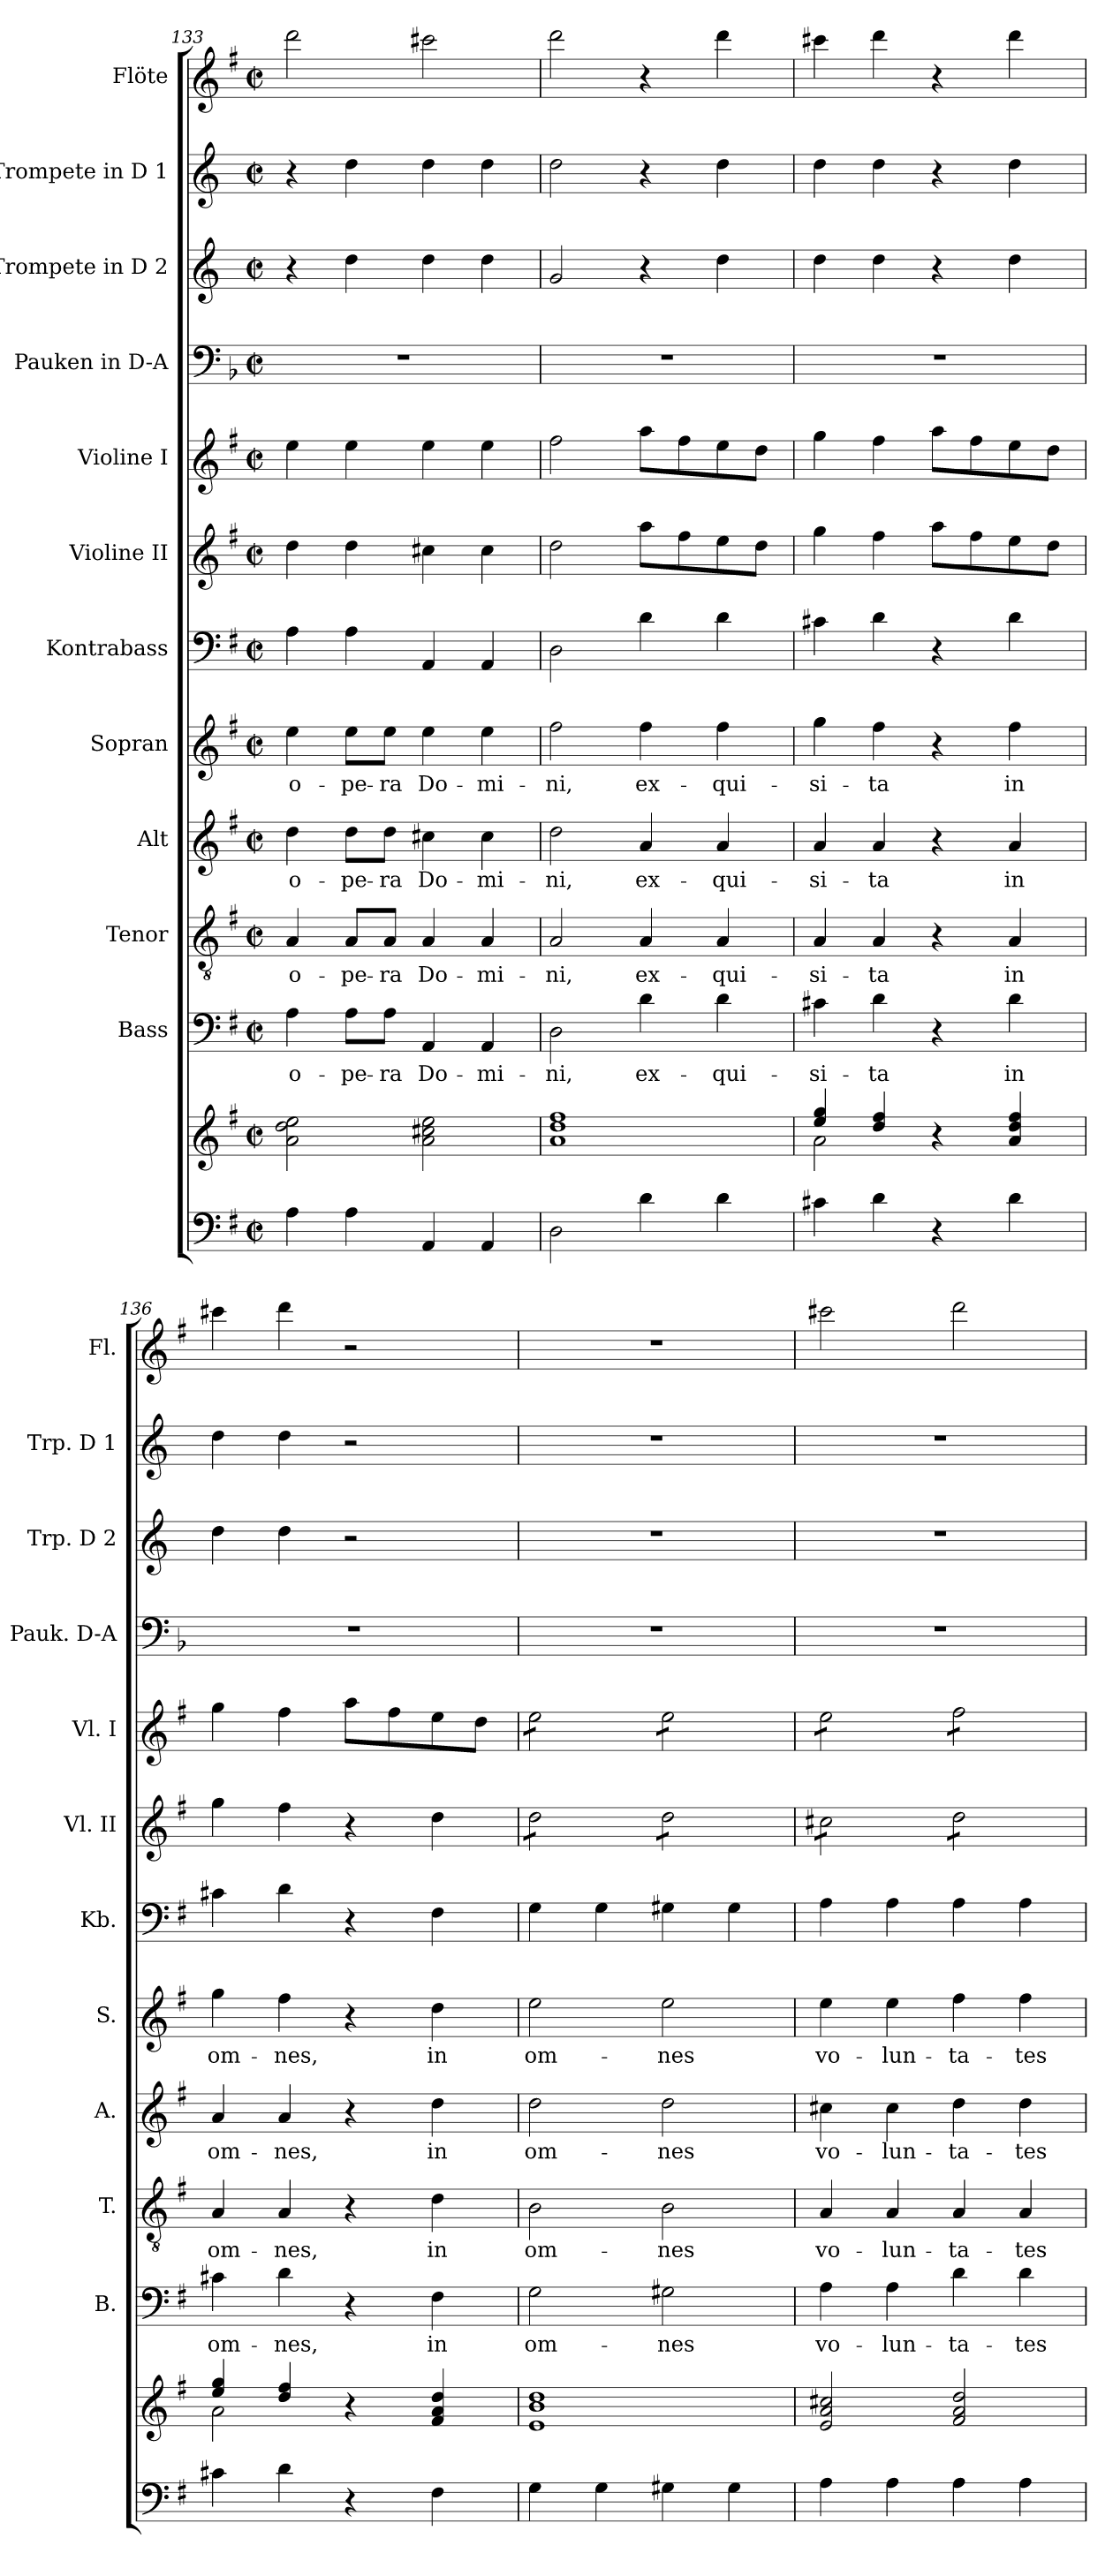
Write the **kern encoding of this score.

**kern	**kern	**kern	**text	**kern	**text	**kern	**text	**kern	**text	**kern	**kern	**kern	**kern	**kern	**kern	**kern
*part12	*part12	*part11	*part11	*part10	*part10	*part9	*part9	*part8	*part8	*part7	*part6	*part5	*part4	*part3	*part2	*part1
*staff13	*staff12	*staff11	*staff11	*staff10	*staff10	*staff9	*staff9	*staff8	*staff8	*staff7	*staff6	*staff5	*staff4	*staff3	*staff2	*staff1
*	*	*I"Bass	*	*I"Tenor	*	*I"Alt	*	*I"Sopran	*	*I"Kontrabass	*I"Violine II	*I"Violine I	*I"Pauken in D-A	*I"Trompete in D 2	*I"Trompete in D 1	*I"Flöte
*	*	*I'B.	*	*I'T.	*	*I'A.	*	*I'S.	*	*I'Kb.	*I'Vl. II	*I'Vl. I	*I'Pauk. D-A	*I'Trp. D 2	*I'Trp. D 1	*I'Fl.
*clefF4	*clefG2	*clefF4	*	*clefGv2	*	*clefG2	*	*clefG2	*	*clefF4	*clefG2	*clefG2	*clefF4	*clefG2	*clefG2	*clefG2
*	*	*	*	*	*	*	*	*	*	*ITrd7c12	*	*	*ITrd-1c-2	*ITrd3c5	*ITrd3c5	*
*k[f#]	*k[f#]	*k[f#]	*	*k[f#]	*	*k[f#]	*	*k[f#]	*	*k[f#]	*k[f#]	*k[f#]	*k[f#]	*k[f#]	*k[f#]	*k[f#]
*G:	*G:	*G:	*	*G:	*	*G:	*	*G:	*	*G:	*G:	*G:	*G:	*G:	*G:	*G:
*M2/2	*M2/2	*M2/2	*	*M2/2	*	*M2/2	*	*M2/2	*	*M2/2	*M2/2	*M2/2	*M2/2	*M2/2	*M2/2	*M2/2
*met(c|)	*met(c|)	*met(c|)	*	*met(c|)	*	*met(c|)	*	*met(c|)	*	*met(c|)	*met(c|)	*met(c|)	*met(c|)	*met(c|)	*met(c|)	*met(c|)
=133	=133	=133	=133	=133	=133	=133	=133	=133	=133	=133	=133	=133	=133	=133	=133	=133
!	!	!	!LO:LY:b	!	!LO:LY:b	!	!LO:LY:b	!	!LO:LY:b	!	!	!	!	!	!	!
4A\	2a\ 2dd\ 2ee\	4A\	o-	4A/	o-	4dd\	o-	4ee\	o-	4AA\	4dd\	4ee\	1r	4r	4r	2ddd\
!	!	!	!LO:LY:b	!	!LO:LY:b	!	!LO:LY:b	!	!LO:LY:b	!	!	!	!	!	!	!
4A\	.	8A\L	-pe-	8A/L	-pe-	8dd\L	-pe-	8ee\L	-pe-	4AA\	4dd\	4ee\	.	4a\	4a\	.
!	!	!	!LO:LY:b	!	!LO:LY:b	!	!LO:LY:b	!	!LO:LY:b	!	!	!	!	!	!	!
.	.	8A\J	-ra	8A/J	-ra	8dd\J	-ra	8ee\J	-ra	.	.	.	.	.	.	.
!	!	!	!LO:LY:b	!	!LO:LY:b	!	!LO:LY:b	!	!LO:LY:b	!	!	!	!	!	!	!
4AA/	2a\ 2cc#X\ 2ee\	4AA/	Do-	4A/	Do-	4cc#X\	Do-	4ee\	Do-	4AAA/	4cc#X\	4ee\	.	4a\	4a\	2ccc#X\
!	!	!	!LO:LY:b	!	!LO:LY:b	!	!LO:LY:b	!	!LO:LY:b	!	!	!	!	!	!	!
4AA/	.	4AA/	-mi-	4A/	-mi-	4cc#\	-mi-	4ee\	-mi-	4AAA/	4cc#\	4ee\	.	4a\	4a\	.
!!LO:PB:g=z
=134	=134	=134	=134	=134	=134	=134	=134	=134	=134	=134	=134	=134	=134	=134	=134	=134
!	!	!	!LO:LY:b	!	!LO:LY:b	!	!LO:LY:b	!	!LO:LY:b	!	!	!	!	!	!	!
2D\	1a 1dd 1ff#	2D\	-ni,	2A/	-ni,	2dd\	-ni,	2ff#\	-ni,	2DD\	2dd\	2ff#\	1r	2d/	2a\	2ddd\
!	!	!	!LO:LY:b	!	!LO:LY:b	!	!LO:LY:b	!	!LO:LY:b	!	!	!	!	!	!	!
4d\	.	4d\	ex-	4A/	ex-	4a/	ex-	4ff#\	ex-	4D\	8aa\L	8aa\L	.	4r	4r	4r
.	.	.	.	.	.	.	.	.	.	.	8ff#\	8ff#\	.	.	.	.
!	!	!	!LO:LY:b	!	!LO:LY:b	!	!LO:LY:b	!	!LO:LY:b	!	!	!	!	!	!	!
4d\	.	4d\	-qui-	4A/	-qui-	4a/	-qui-	4ff#\	-qui-	4D\	8ee\	8ee\	.	4a\	4a\	4ddd\
.	.	.	.	.	.	.	.	.	.	.	8dd\J	8dd\J	.	.	.	.
=135	=135	=135	=135	=135	=135	=135	=135	=135	=135	=135	=135	=135	=135	=135	=135	=135
*	*^	*	*	*	*	*	*	*	*	*	*	*	*	*	*	*
!	!	!	!	!LO:LY:b	!	!LO:LY:b	!	!LO:LY:b	!	!LO:LY:b	!	!	!	!	!	!	!
4c#X\	4ee/ 4gg/	2a\	4c#X\	-si-	4A/	-si-	4a/	-si-	4gg\	-si-	4C#X\	4gg\	4gg\	1r	4a\	4a\	4ccc#X\
!	!	!	!	!LO:LY:b	!	!LO:LY:b	!	!LO:LY:b	!	!LO:LY:b	!	!	!	!	!	!	!
4d\	4dd/ 4ff#/	.	4d\	-ta	4A/	-ta	4a/	-ta	4ff#\	-ta	4D\	4ff#\	4ff#\	.	4a\	4a\	4ddd\
4r	4r	2ryy	4r	.	4r	.	4r	.	4r	.	4r	8aa\L	8aa\L	.	4r	4r	4r
.	.	.	.	.	.	.	.	.	.	.	.	8ff#\	8ff#\	.	.	.	.
!	!	!	!	!LO:LY:b	!	!LO:LY:b	!	!LO:LY:b	!	!LO:LY:b	!	!	!	!	!	!	!
4d\	4a/ 4dd/ 4ff#/	.	4d\	in	4A/	in	4a/	in	4ff#\	in	4D\	8ee\	8ee\	.	4a\	4a\	4ddd\
.	.	.	.	.	.	.	.	.	.	.	.	8dd\J	8dd\J	.	.	.	.
=136	=136	=136	=136	=136	=136	=136	=136	=136	=136	=136	=136	=136	=136	=136	=136	=136	=136
!	!	!	!	!LO:LY:b	!	!LO:LY:b	!	!LO:LY:b	!	!LO:LY:b	!	!	!	!	!	!	!
4c#X\	4ee/ 4gg/	2a\	4c#X\	om-	4A/	om-	4a/	om-	4gg\	om-	4C#X\	4gg\	4gg\	1r	4a\	4a\	4ccc#X\
!	!	!	!	!LO:LY:b	!	!LO:LY:b	!	!LO:LY:b	!	!LO:LY:b	!	!	!	!	!	!	!
4d\	4dd/ 4ff#/	.	4d\	-nes,	4A/	-nes,	4a/	-nes,	4ff#\	-nes,	4D\	4ff#\	4ff#\	.	4a\	4a\	4ddd\
4r	4r	2ryy	4r	.	4r	.	4r	.	4r	.	4r	4r	8aa\L	.	2r	2r	2r
.	.	.	.	.	.	.	.	.	.	.	.	.	8ff#\	.	.	.	.
!	!	!	!	!LO:LY:b	!	!LO:LY:b	!	!LO:LY:b	!	!LO:LY:b	!	!	!	!	!	!	!
4F#\	4f#/ 4a/ 4dd/	.	4F#\	in	4d\	in	4dd\	in	4dd\	in	4FF#\	4dd\	8ee\	.	.	.	.
.	.	.	.	.	.	.	.	.	.	.	.	.	8dd\J	.	.	.	.
*	*v	*v	*	*	*	*	*	*	*	*	*	*	*	*	*	*	*
=137	=137	=137	=137	=137	=137	=137	=137	=137	=137	=137	=137	=137	=137	=137	=137	=137
!	!	!	!LO:LY:b	!	!LO:LY:b	!	!LO:LY:b	!	!LO:LY:b	!	!	!	!	!	!	!
*	*	*	*	*	*	*	*	*	*	*	*tremolo	*	*	*	*	*
*	*	*	*	*	*	*	*	*	*	*	*	*tremolo	*	*	*	*
4G\	1e 1b 1dd	2G\	om-	2B\	om-	2dd\	om-	2ee\	om-	4GG\	8dd\L	8ee\L	1r	1r	1r	1r
.	.	.	.	.	.	.	.	.	.	.	8dd\	8ee\	.	.	.	.
4G\	.	.	.	.	.	.	.	.	.	4GG\	8dd\	8ee\	.	.	.	.
.	.	.	.	.	.	.	.	.	.	.	8dd\J	8ee\J	.	.	.	.
!	!	!	!LO:LY:b	!	!LO:LY:b	!	!LO:LY:b	!	!LO:LY:b	!	!	!	!	!	!	!
4G#X\	.	2G#X\	-nes	2B\	-nes	2dd\	-nes	2ee\	-nes	4GG#X\	8dd\L	8ee\L	.	.	.	.
.	.	.	.	.	.	.	.	.	.	.	8dd\	8ee\	.	.	.	.
4G#\	.	.	.	.	.	.	.	.	.	4GG#\	8dd\	8ee\	.	.	.	.
.	.	.	.	.	.	.	.	.	.	.	8dd\J	8ee\J	.	.	.	.
=138	=138	=138	=138	=138	=138	=138	=138	=138	=138	=138	=138	=138	=138	=138	=138	=138
!	!	!	!LO:LY:b	!	!LO:LY:b	!	!LO:LY:b	!	!LO:LY:b	!	!	!	!	!	!	!
4A\	2e/ 2a/ 2cc#X/	4A\	vo-	4A/	vo-	4cc#X\	vo-	4ee\	vo-	4AA\	8cc#X\L	8ee\L	1r	1r	1r	2ccc#X\
.	.	.	.	.	.	.	.	.	.	.	8cc#X\	8ee\	.	.	.	.
!	!	!	!LO:LY:b	!	!LO:LY:b	!	!LO:LY:b	!	!LO:LY:b	!	!	!	!	!	!	!
4A\	.	4A\	-lun-	4A/	-lun-	4cc#\	-lun-	4ee\	-lun-	4AA\	8cc#X\	8ee\	.	.	.	.
.	.	.	.	.	.	.	.	.	.	.	8cc#X\J	8ee\J	.	.	.	.
!	!	!	!LO:LY:b	!	!LO:LY:b	!	!LO:LY:b	!	!LO:LY:b	!	!	!	!	!	!	!
4A\	2f#/ 2a/ 2dd/	4d\	-ta-	4A/	-ta-	4dd\	-ta-	4ff#\	-ta-	4AA\	8dd\L	8ff#\L	.	.	.	2ddd\
.	.	.	.	.	.	.	.	.	.	.	8dd\	8ff#\	.	.	.	.
!	!	!	!LO:LY:b	!	!LO:LY:b	!	!LO:LY:b	!	!LO:LY:b	!	!	!	!	!	!	!
4A\	.	4d\	-tes	4A/	-tes	4dd\	-tes	4ff#\	-tes	4AA\	8dd\	8ff#\	.	.	.	.
.	.	.	.	.	.	.	.	.	.	.	8dd\J	8ff#\J	.	.	.	.
*	*	*	*	*	*	*	*	*	*	*	*	*Xtremolo	*	*	*	*
*	*	*	*	*	*	*	*	*	*	*	*Xtremolo	*	*	*	*	*
=	=	=	=	=	=	=	=	=	=	=	=	=	=	=	=	=
*-	*-	*-	*-	*-	*-	*-	*-	*-	*-	*-	*-	*-	*-	*-	*-	*-
